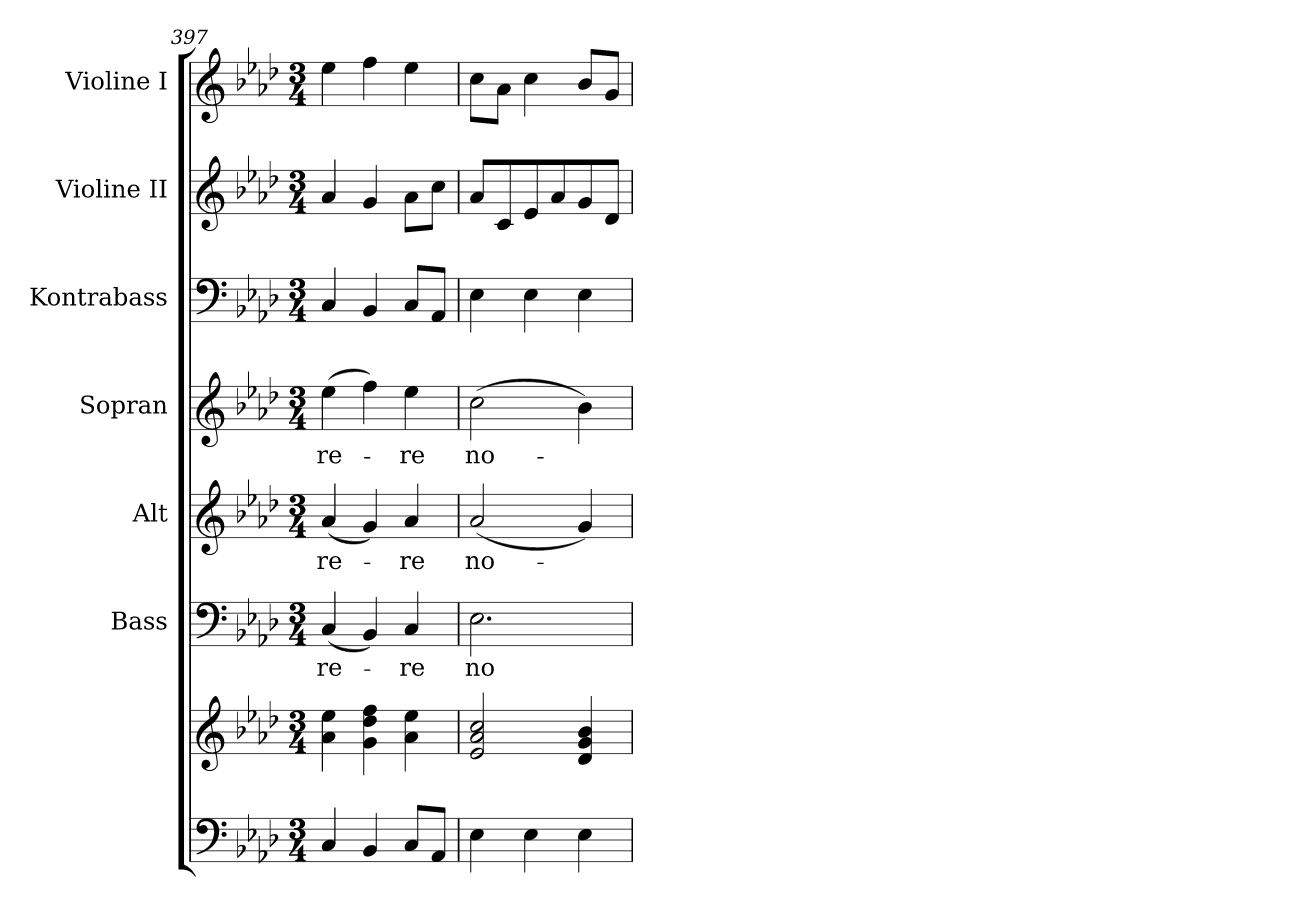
**kern	**kern	**kern	**text	**kern	**text	**kern	**text	**kern	**kern	**kern
*part7	*part7	*part6	*part6	*part5	*part5	*part4	*part4	*part3	*part2	*part1
*staff8	*staff7	*staff6	*staff6	*staff5	*staff5	*staff4	*staff4	*staff3	*staff2	*staff1
*	*	*I"Bass	*	*I"Alt	*	*I"Sopran	*	*I"Kontrabass	*I"Violine II	*I"Violine I
*	*	*I'B.	*	*I'A.	*	*I'S.	*	*I'Kb.	*I'Vl. II	*I'Vl. I
*clefF4	*clefG2	*clefF4	*	*clefG2	*	*clefG2	*	*clefF4	*clefG2	*clefG2
*	*	*	*	*	*	*	*	*ITrd7c12	*	*
*k[b-e-a-d-]	*k[b-e-a-d-]	*k[b-e-a-d-]	*	*k[b-e-a-d-]	*	*k[b-e-a-d-]	*	*k[b-e-a-d-]	*k[b-e-a-d-]	*k[b-e-a-d-]
*A-:	*A-:	*A-:	*	*A-:	*	*A-:	*	*A-:	*A-:	*A-:
*M3/4	*M3/4	*M3/4	*	*M3/4	*	*M3/4	*	*M3/4	*M3/4	*M3/4
=397	=397	=397	=397	=397	=397	=397	=397	=397	=397	=397
!	!	!	!LO:LY:b	!	!LO:LY:b	!	!LO:LY:b	!	!	!
4C/	4a-\ 4ee-\	(<4C/	-re-	(<4a-/	-re-	(>4ee-\	-re-	4CC/	4a-/	4ee-\
4BB-/	4g\ 4dd-\ 4ff\	4BB-/)	.	4g/)	.	4ff\)	.	4BBB-/	4g/	4ff\
!	!	!	!LO:LY:b	!	!LO:LY:b	!	!LO:LY:b	!	!	!
8C/L	4a-\ 4ee-\	4C/	-re	4a-/	-re	4ee-\	-re	8CC/L	8a-\L	4ee-\
8AA-/J	.	.	.	.	.	.	.	8AAA-/J	8cc\J	.
=398	=398	=398	=398	=398	=398	=398	=398	=398	=398	=398
!	!	!	!LO:LY:b	!	!LO:LY:b	!	!LO:LY:b	!	!	!
4E-\	2e-/ 2a-/ 2cc/	2.E-\	no-	(<2a-/	no-	(>2cc\	no-	4EE-\	8a-/L	8cc\L
.	.	.	.	.	.	.	.	.	8c/	8a-\J
4E-\	.	.	.	.	.	.	.	4EE-\	8e-/	4cc\
.	.	.	.	.	.	.	.	.	8a-/	.
4E-\	4d-/ 4g/ 4b-/	.	.	4g/)	.	4b-\)	.	4EE-\	8g/	8b-/L
.	.	.	.	.	.	.	.	.	8d-/J	8g/J
=	=	=	=	=	=	=	=	=	=	=
*-	*-	*-	*-	*-	*-	*-	*-	*-	*-	*-
